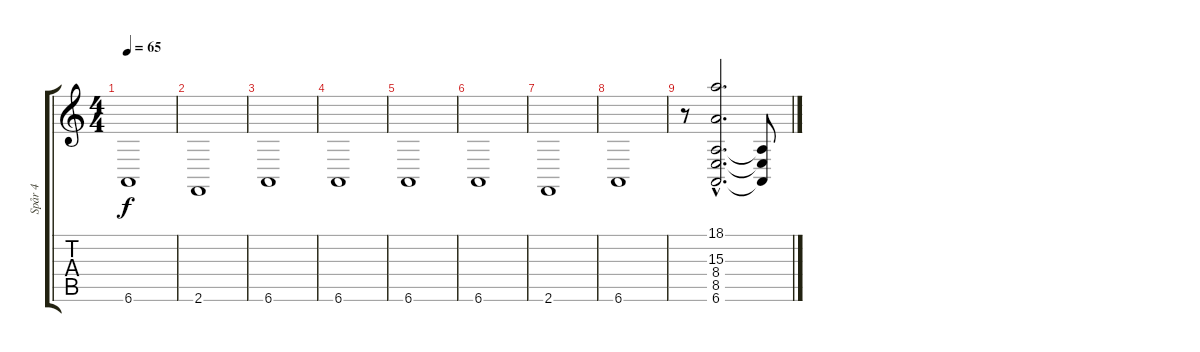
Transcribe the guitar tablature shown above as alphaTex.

\track ("Spår 4" "Spår 4") {instrument stringensemble1}
\staff {score tabs}
\tuning (Eb4 Bb3 Gb3 Db3 Ab2 Eb2) {hide}
\ts (4 4)
\tempo 65
\clef g2
\ks c
6.6.1{dy f} |
2.6.1 |
6.6.1 |
6.6.1 |
6.6.1 |
6.6.1 |
2.6.1 |
6.6.1 |
r.8 (18.1{hac} 15.3{hac} 8.4{hac} 8.5{hac} 6.6{hac}).2{d} (8.4{t} 8.5{t} 6.6{t}).8
